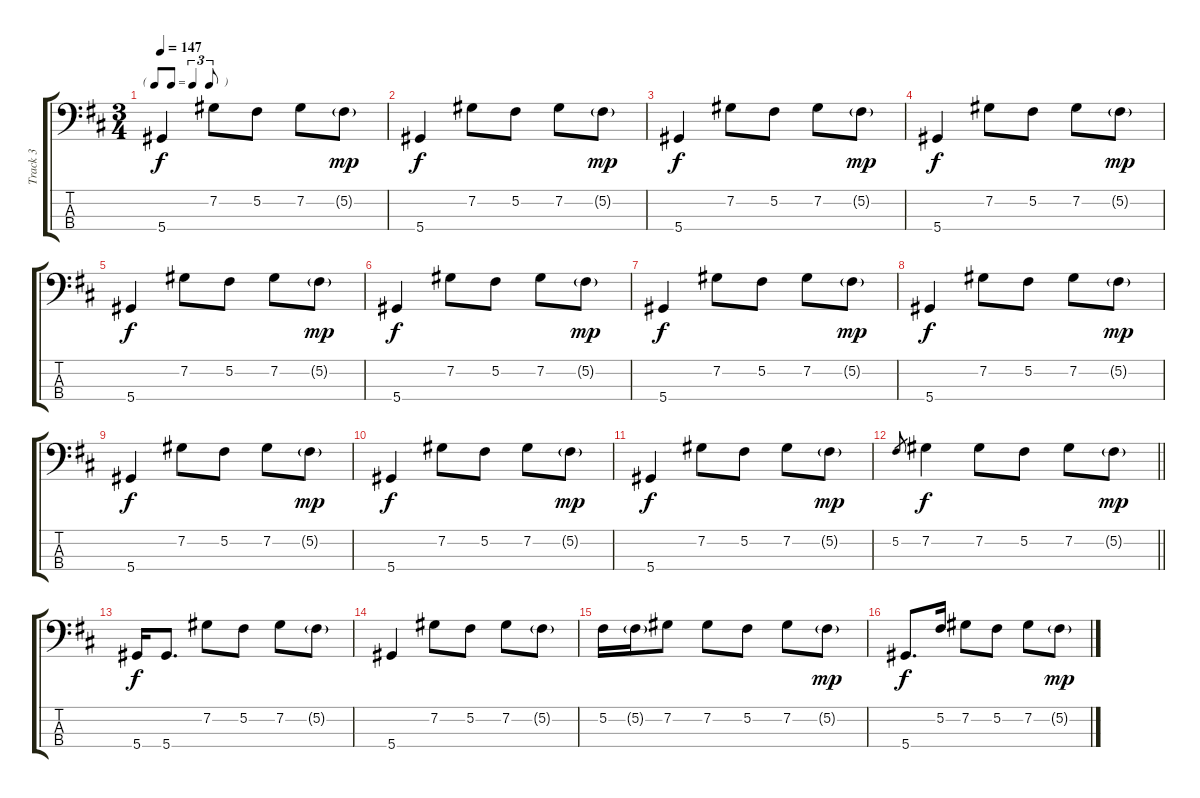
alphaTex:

\track ("Track 3" "Track 3") {instrument electricbassfinger}
\staff {score tabs}
\tuning (Gb2 Db2 Ab1 Eb1) {hide}
\ts (3 4)
\tf triplet8th
\tempo 147
\clef f4
\ks d
5.4.4{dy f} 7.2.8 5.2.8 7.2.8 5.2{g}.8{dy mp} |
5.4.4{dy f} 7.2.8 5.2.8 7.2.8 5.2{g}.8{dy mp} |
5.4.4{dy f} 7.2.8 5.2.8 7.2.8 5.2{g}.8{dy mp} |
5.4.4{dy f} 7.2.8 5.2.8 7.2.8 5.2{g}.8{dy mp} |
5.4.4{dy f} 7.2.8 5.2.8 7.2.8 5.2{g}.8{dy mp} |
5.4.4{dy f} 7.2.8 5.2.8 7.2.8 5.2{g}.8{dy mp} |
5.4.4{dy f} 7.2.8 5.2.8 7.2.8 5.2{g}.8{dy mp} |
5.4.4{dy f} 7.2.8 5.2.8 7.2.8 5.2{g}.8{dy mp} |
5.4.4{dy f} 7.2.8 5.2.8 7.2.8 5.2{g}.8{dy mp} |
5.4.4{dy f} 7.2.8 5.2.8 7.2.8 5.2{g}.8{dy mp} |
5.4.4{dy f} 7.2.8 5.2.8 7.2.8 5.2{g}.8{dy mp} |
\barLineRight lightlight
5.2.8{gr} 7.2.4{dy f} 7.2.8 5.2.8 7.2.8 5.2{g}.8{dy mp} |
5.4.16{dy f} 5.4.8{d} 7.2.8 5.2.8 7.2.8 5.2{g}.8 |
5.4.4 7.2.8 5.2.8 7.2.8 5.2{g}.8 |
5.2.16 5.2{g}.16 7.2.8 7.2.8 5.2.8 7.2.8 5.2{g}.8{dy mp} |
5.4.8{d dy f} 5.2.16 7.2.8 5.2.8 7.2.8 5.2{g}.8{dy mp}
